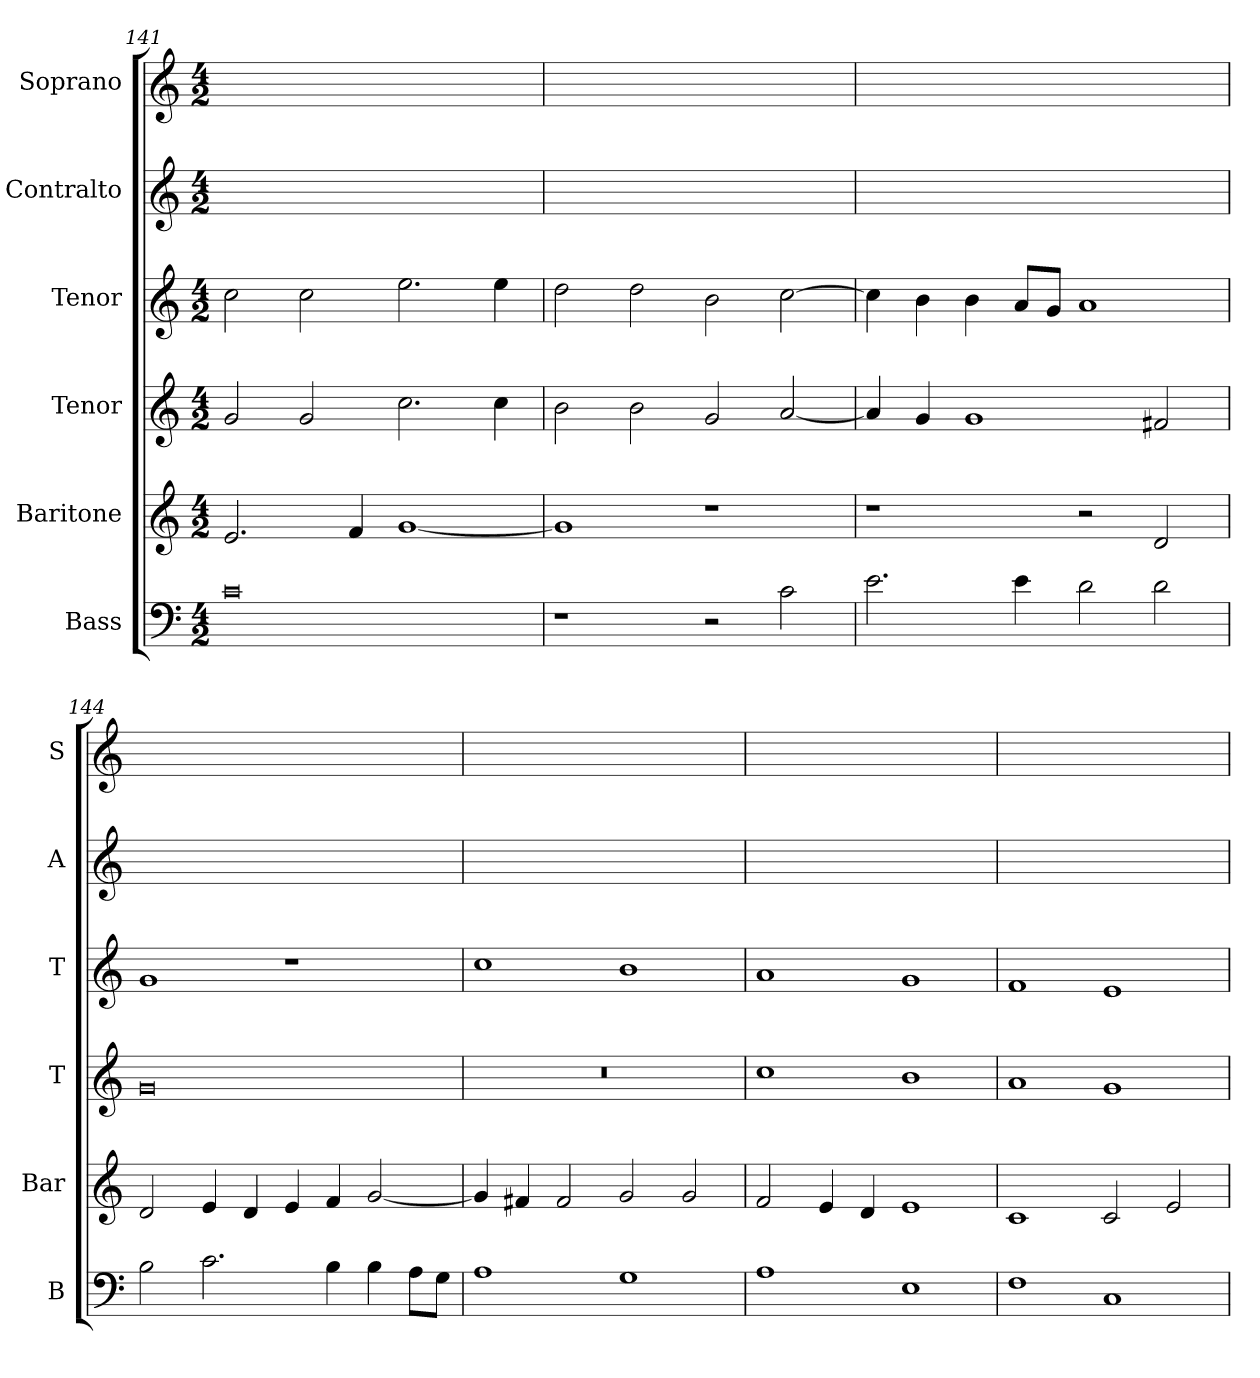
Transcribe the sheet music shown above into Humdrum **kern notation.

**kern	**kern	**kern	**kern	**kern	**kern
*part6	*part5	*part4	*part3	*part2	*part1
*staff6	*staff5	*staff4	*staff3	*staff2	*staff1
*I"Bass	*I"Baritone	*I"Tenor	*I"Tenor	*I"Contralto	*I"Soprano
*I'B	*I'Bar	*I'T	*I'T	*I'A	*I'S
*clefF4	*clefG2	*clefG2	*clefG2	*clefG2	*clefG2
*k[]	*k[]	*k[]	*k[]	*k[]	*k[]
*G:mix	*G:mix	*G:mix	*G:mix	*G:mix	*G:mix
*M4/2	*M4/2	*M4/2	*M4/2	*M4/2	*M4/2
=141	=141	=141	=141	=141	=141
0c	2.e	2g	2cc	0ryy	0ryy
.	.	2g	2cc	.	.
.	4f	.	.	.	.
.	[1g	2.cc	2.ee	.	.
.	.	4cc	4ee	.	.
=142	=142	=142	=142	=142	=142
1r	1g]	2b	2dd	0ryy	0ryy
.	.	2b	2dd	.	.
2r	1r	2g	2b	.	.
2c	.	[2a	[2cc	.	.
=143	=143	=143	=143	=143	=143
2.e	1r	4a]	4cc]	0ryy	0ryy
.	.	4g	4b	.	.
.	.	1g	4b	.	.
4e	.	.	8a/L	.	.
.	.	.	8g/J	.	.
2d	2r	.	1a	.	.
2d	2d	2f#X	.	.	.
=144	=144	=144	=144	=144	=144
2B	2d	0g	1g	0ryy	0ryy
2.c	4e	.	.	.	.
.	4d	.	.	.	.
.	4e	.	1r	.	.
4B	4f	.	.	.	.
4B	[2g	.	.	.	.
8A\L	.	.	.	.	.
8G\J	.	.	.	.	.
=145	=145	=145	=145	=145	=145
1A	4g]	0r	1cc	0ryy	0ryy
.	4f#X	.	.	.	.
.	2f#	.	.	.	.
1G	2g	.	1b	.	.
.	2g	.	.	.	.
=146	=146	=146	=146	=146	=146
1A	2f	1cc	1a	0ryy	0ryy
.	4e	.	.	.	.
.	4d	.	.	.	.
1E	1e	1b	1g	.	.
=147	=147	=147	=147	=147	=147
1F	1c	1a	1f	0ryy	0ryy
1C	2c	1g	1e	.	.
.	2e	.	.	.	.
=	=	=	=	=	=
*-	*-	*-	*-	*-	*-
